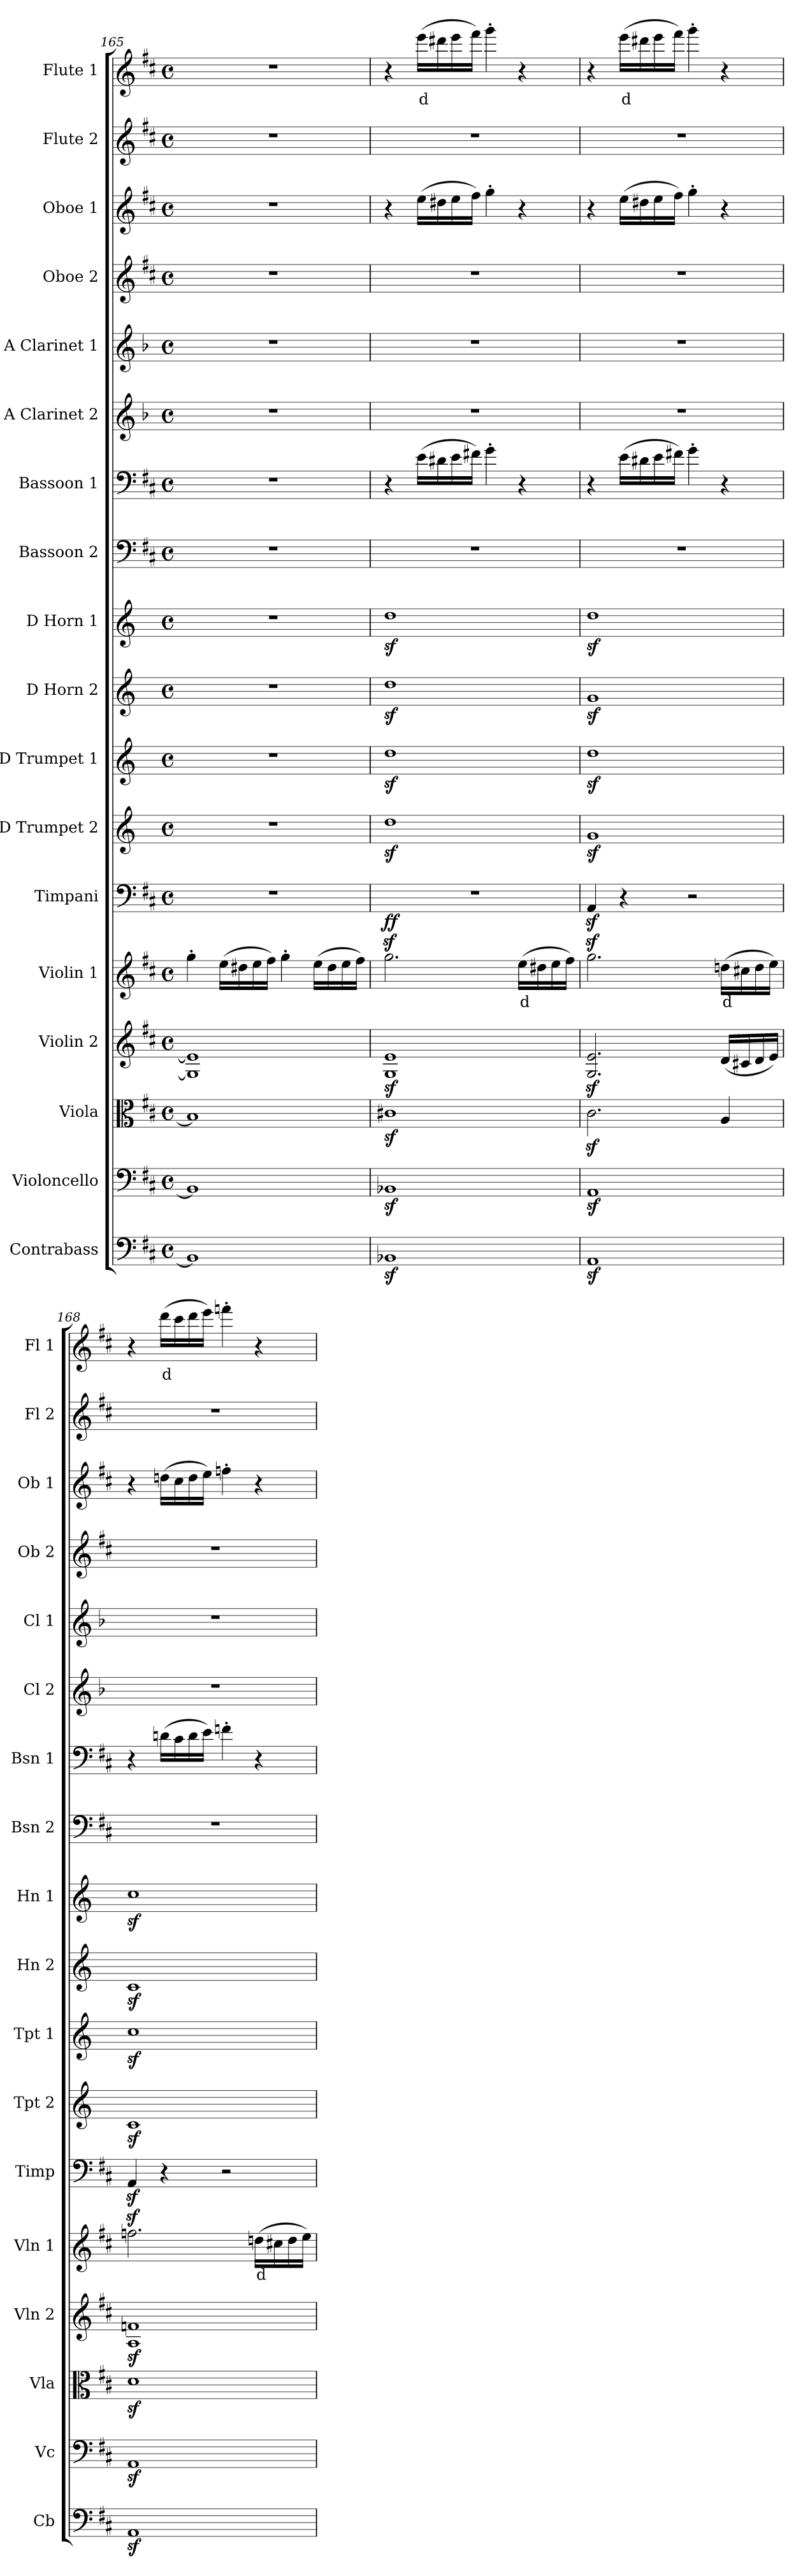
**kern	**kern	**kern	**kern	**kern	**text	**kern	**dynam	**kern	**kern	**kern	**kern	**kern	**kern	**kern	**kern	**kern	**kern	**kern	**kern	**text
*part18	*part17	*part16	*part15	*part14	*part14	*part13	*part13	*part12	*part11	*part10	*part9	*part8	*part7	*part6	*part5	*part4	*part3	*part2	*part1	*part1
*staff18	*staff17	*staff16	*staff15	*staff14	*staff14	*staff13	*staff13	*staff12	*staff11	*staff10	*staff9	*staff8	*staff7	*staff6	*staff5	*staff4	*staff3	*staff2	*staff1	*staff1
*I"Contrabass	*I"Violoncello	*I"Viola	*I"Violin 2	*I"Violin 1	*	*I"Timpani	*	*I"D Trumpet 2	*I"D Trumpet 1	*I"D Horn 2	*I"D Horn 1	*I"Bassoon 2	*I"Bassoon 1	*I"A Clarinet 2	*I"A Clarinet 1	*I"Oboe 2	*I"Oboe 1	*I"Flute 2	*I"Flute 1	*
*I'Cb	*I'Vc	*I'Vla	*I'Vln 2	*I'Vln 1	*	*I'Timp	*	*I'Tpt 2	*I'Tpt 1	*I'Hn 2	*I'Hn 1	*I'Bsn 2	*I'Bsn 1	*I'Cl 2	*I'Cl 1	*I'Ob 2	*I'Ob 1	*I'Fl 2	*I'Fl 1	*
*clefF4	*clefF4	*clefC3	*clefG2	*clefG2	*	*clefF4	*	*clefG2	*clefG2	*clefG2	*clefG2	*clefF4	*clefF4	*clefG2	*clefG2	*clefG2	*clefG2	*clefG2	*clefG2	*
*ITrd7c12	*	*	*	*	*	*	*	*ITrd-1c-2	*ITrd-1c-2	*ITrd6c10	*ITrd6c10	*	*	*ITrd2c3	*ITrd2c3	*	*	*	*	*
*k[f#c#]	*k[f#c#]	*k[f#c#]	*k[f#c#]	*k[f#c#]	*	*k[f#c#]	*	*k[f#c#]	*k[f#c#]	*k[f#c#]	*k[f#c#]	*k[f#c#]	*k[f#c#]	*k[f#c#]	*k[f#c#]	*k[f#c#]	*k[f#c#]	*k[f#c#]	*k[f#c#]	*
*M4/4	*M4/4	*M4/4	*M4/4	*M4/4	*	*M4/4	*	*M4/4	*M4/4	*M4/4	*M4/4	*M4/4	*M4/4	*M4/4	*M4/4	*M4/4	*M4/4	*M4/4	*M4/4	*
*met(c)	*met(c)	*met(c)	*met(c)	*met(c)	*	*met(c)	*	*met(c)	*met(c)	*met(c)	*met(c)	*met(c)	*met(c)	*met(c)	*met(c)	*met(c)	*met(c)	*met(c)	*met(c)	*
=165	=165	=165	=165	=165	=165	=165	=165	=165	=165	=165	=165	=165	=165	=165	=165	=165	=165	=165	=165	=165
1BBB]	1BB]	1B]	1G] 1e]	4gg'\	.	1r	.	1r	1r	1r	1r	1r	1r	1r	1r	1r	1r	1r	1r	.
.	.	.	.	(16ee\LL	.	.	.	.	.	.	.	.	.	.	.	.	.	.	.	.
.	.	.	.	16dd#X\	.	.	.	.	.	.	.	.	.	.	.	.	.	.	.	.
.	.	.	.	16ee\	.	.	.	.	.	.	.	.	.	.	.	.	.	.	.	.
.	.	.	.	16ff#\JJ)	.	.	.	.	.	.	.	.	.	.	.	.	.	.	.	.
.	.	.	.	4gg'\	.	.	.	.	.	.	.	.	.	.	.	.	.	.	.	.
.	.	.	.	(16ee\LL	.	.	.	.	.	.	.	.	.	.	.	.	.	.	.	.
.	.	.	.	16dd#\	.	.	.	.	.	.	.	.	.	.	.	.	.	.	.	.
.	.	.	.	16ee\	.	.	.	.	.	.	.	.	.	.	.	.	.	.	.	.
.	.	.	.	16ff#\JJ)	.	.	.	.	.	.	.	.	.	.	.	.	.	.	.	.
=166	=166	=166	=166	=166	=166	=166	=166	=166	=166	=166	=166	=166	=166	=166	=166	=166	=166	=166	=166	=166
!	!	!	!	!	!	!	!LO:DY:b	!	!	!	!	!	!	!	!	!	!	!	!	!
1BBB-Xz<	1BB-Xz<	1c#Xz<	1Gz< 1ez<	2.ggz<\	.	1r	ff	1eez<	1eez<	1ez<	1ez<	1r	4r	1r	1r	1r	4r	1r	4r	.
!	!	!	!	!	!	!	!	!	!	!	!	!	!	!	!	!	!	!	!	!LO:LY:b:color=#FF0000
.	.	.	.	.	.	.	.	.	.	.	.	.	(16e\LL	.	.	.	(16ee\LL	.	(16eee\LL	d
.	.	.	.	.	.	.	.	.	.	.	.	.	16d#X\	.	.	.	16dd#X\	.	16ddd#X\	.
.	.	.	.	.	.	.	.	.	.	.	.	.	16e\	.	.	.	16ee\	.	16eee\	.
.	.	.	.	.	.	.	.	.	.	.	.	.	16f#X\JJ)	.	.	.	16ff#\JJ)	.	16fff#\JJ)	.
.	.	.	.	.	.	.	.	.	.	.	.	.	4g'\	.	.	.	4gg'\	.	4ggg'\	.
!	!	!	!	!	!LO:LY:b:color=#FF0000	!	!	!	!	!	!	!	!	!	!	!	!	!	!	!
.	.	.	.	(16ee\LL	d	.	.	.	.	.	.	.	4r	.	.	.	4r	.	4r	.
.	.	.	.	16dd#X\	.	.	.	.	.	.	.	.	.	.	.	.	.	.	.	.
.	.	.	.	16ee\	.	.	.	.	.	.	.	.	.	.	.	.	.	.	.	.
.	.	.	.	16ff#\JJ)	.	.	.	.	.	.	.	.	.	.	.	.	.	.	.	.
=167	=167	=167	=167	=167	=167	=167	=167	=167	=167	=167	=167	=167	=167	=167	=167	=167	=167	=167	=167	=167
1AAAz<	1AAz<	2.c#z<\	2.G/z< 2.e/z<	2.ggz<\	.	4AAz</	.	1az<	1eez<	1Az<	1ez<	1r	4r	1r	1r	1r	4r	1r	4r	.
!	!	!	!	!	!	!	!	!	!	!	!	!	!	!	!	!	!	!	!	!LO:LY:b:color=#FF0000
.	.	.	.	.	.	4r	.	.	.	.	.	.	(16e\LL	.	.	.	(16ee\LL	.	(16eee\LL	d
.	.	.	.	.	.	.	.	.	.	.	.	.	16d#X\	.	.	.	16dd#X\	.	16ddd#X\	.
.	.	.	.	.	.	.	.	.	.	.	.	.	16e\	.	.	.	16ee\	.	16eee\	.
.	.	.	.	.	.	.	.	.	.	.	.	.	16f#X\JJ)	.	.	.	16ff#\JJ)	.	16fff#\JJ)	.
.	.	.	.	.	.	2r	.	.	.	.	.	.	4g'\	.	.	.	4gg'\	.	4ggg'\	.
!	!	!	!	!	!LO:LY:b:color=#FF0000	!	!	!	!	!	!	!	!	!	!	!	!	!	!	!
.	.	4A/	(16d/LL	(16ddn\LL	d	.	.	.	.	.	.	.	4r	.	.	.	4r	.	4r	.
.	.	.	16c#X/	16cc#X\	.	.	.	.	.	.	.	.	.	.	.	.	.	.	.	.
.	.	.	16d/	16dd\	.	.	.	.	.	.	.	.	.	.	.	.	.	.	.	.
.	.	.	16e/JJ)	16ee\JJ)	.	.	.	.	.	.	.	.	.	.	.	.	.	.	.	.
!!LO:PB:g=z
=168	=168	=168	=168	=168	=168	=168	=168	=168	=168	=168	=168	=168	=168	=168	=168	=168	=168	=168	=168	=168
1AAAz<	1AAz<	1dz<	1Az< 1fnz<	2.ffnz<\	.	4AAz</	.	1dz<	1ddz<	1Dz<	1dz<	1r	4r	1r	1r	1r	4r	1r	4r	.
!	!	!	!	!	!	!	!	!	!	!	!	!	!	!	!	!	!	!	!	!LO:LY:b:color=#FF0000
.	.	.	.	.	.	4r	.	.	.	.	.	.	(16dn\LL	.	.	.	(16ddn\LL	.	(16ddd\LL	d
.	.	.	.	.	.	.	.	.	.	.	.	.	16c#\	.	.	.	16cc#\	.	16ccc#\	.
.	.	.	.	.	.	.	.	.	.	.	.	.	16d\	.	.	.	16dd\	.	16ddd\	.
.	.	.	.	.	.	.	.	.	.	.	.	.	16e\JJ)	.	.	.	16ee\JJ)	.	16eee\JJ)	.
.	.	.	.	.	.	2r	.	.	.	.	.	.	4fn'\	.	.	.	4ffn'\	.	4fffn'\	.
!	!	!	!	!	!LO:LY:b:color=#FF0000	!	!	!	!	!	!	!	!	!	!	!	!	!	!	!
.	.	.	.	(16ddn\LL	d	.	.	.	.	.	.	.	4r	.	.	.	4r	.	4r	.
.	.	.	.	16cc#X\	.	.	.	.	.	.	.	.	.	.	.	.	.	.	.	.
.	.	.	.	16dd\	.	.	.	.	.	.	.	.	.	.	.	.	.	.	.	.
.	.	.	.	16ee\JJ)	.	.	.	.	.	.	.	.	.	.	.	.	.	.	.	.
=	=	=	=	=	=	=	=	=	=	=	=	=	=	=	=	=	=	=	=	=
*-	*-	*-	*-	*-	*-	*-	*-	*-	*-	*-	*-	*-	*-	*-	*-	*-	*-	*-	*-	*-
